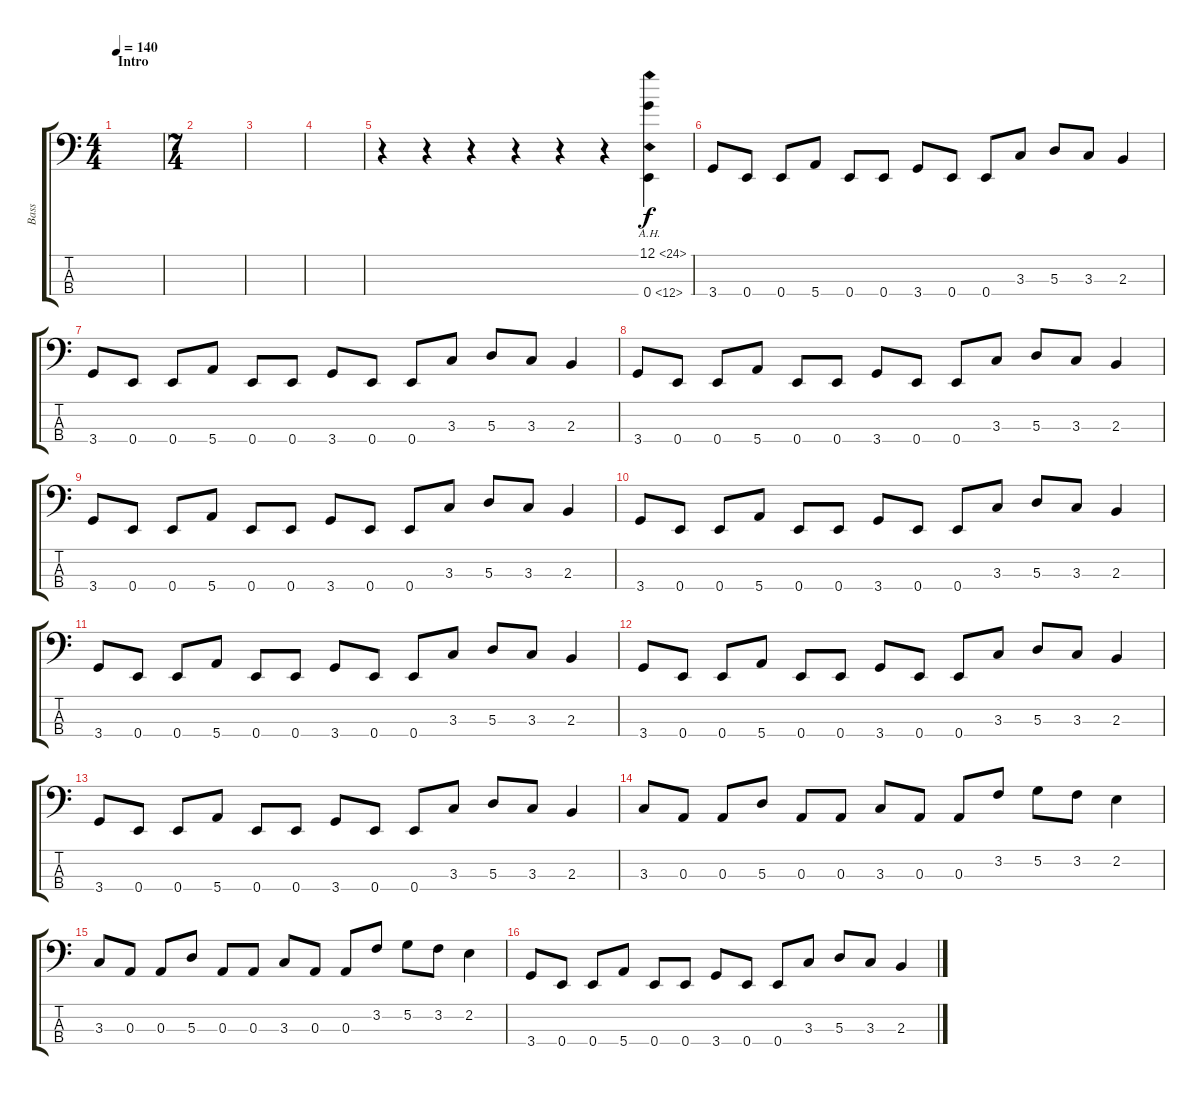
\track ("Bass" "Bass") {instrument slapbass2}
\staff {score tabs}
\tuning (G2 D2 A1 E1) {hide}
\ts (4 4)
\section ("" "Intro")
\tempo 140
\clef f4
\ks c
|
\ts (7 4)
|
|
|
r.4{instrument electricbassfinger} r.4 r.4 r.4 r.4 r.4 (12.1{ah 12} 0.4{ah 12}).4 |
3.4.8 0.4.8 0.4.8 5.4.8 0.4.8 0.4.8 3.4.8 0.4.8 0.4.8 3.3.8 5.3.8 3.3.8 2.3.4 |
3.4.8 0.4.8 0.4.8 5.4.8 0.4.8 0.4.8 3.4.8 0.4.8 0.4.8 3.3.8 5.3.8 3.3.8 2.3.4 |
3.4.8 0.4.8 0.4.8 5.4.8 0.4.8 0.4.8 3.4.8 0.4.8 0.4.8 3.3.8 5.3.8 3.3.8 2.3.4 |
3.4.8 0.4.8 0.4.8 5.4.8 0.4.8 0.4.8 3.4.8 0.4.8 0.4.8 3.3.8 5.3.8 3.3.8 2.3.4 |
3.4.8 0.4.8 0.4.8 5.4.8 0.4.8 0.4.8 3.4.8 0.4.8 0.4.8 3.3.8 5.3.8 3.3.8 2.3.4 |
3.4.8 0.4.8 0.4.8 5.4.8 0.4.8 0.4.8 3.4.8 0.4.8 0.4.8 3.3.8 5.3.8 3.3.8 2.3.4 |
3.4.8 0.4.8 0.4.8 5.4.8 0.4.8 0.4.8 3.4.8 0.4.8 0.4.8 3.3.8 5.3.8 3.3.8 2.3.4 |
3.4.8 0.4.8 0.4.8 5.4.8 0.4.8 0.4.8 3.4.8 0.4.8 0.4.8 3.3.8 5.3.8 3.3.8 2.3.4 |
3.3.8 0.3.8 0.3.8 5.3.8 0.3.8 0.3.8 3.3.8 0.3.8 0.3.8 3.2.8 5.2.8 3.2.8 2.2.4 |
3.3.8 0.3.8 0.3.8 5.3.8 0.3.8 0.3.8 3.3.8 0.3.8 0.3.8 3.2.8 5.2.8 3.2.8 2.2.4 |
3.4.8 0.4.8 0.4.8 5.4.8 0.4.8 0.4.8 3.4.8 0.4.8 0.4.8 3.3.8 5.3.8 3.3.8 2.3.4
